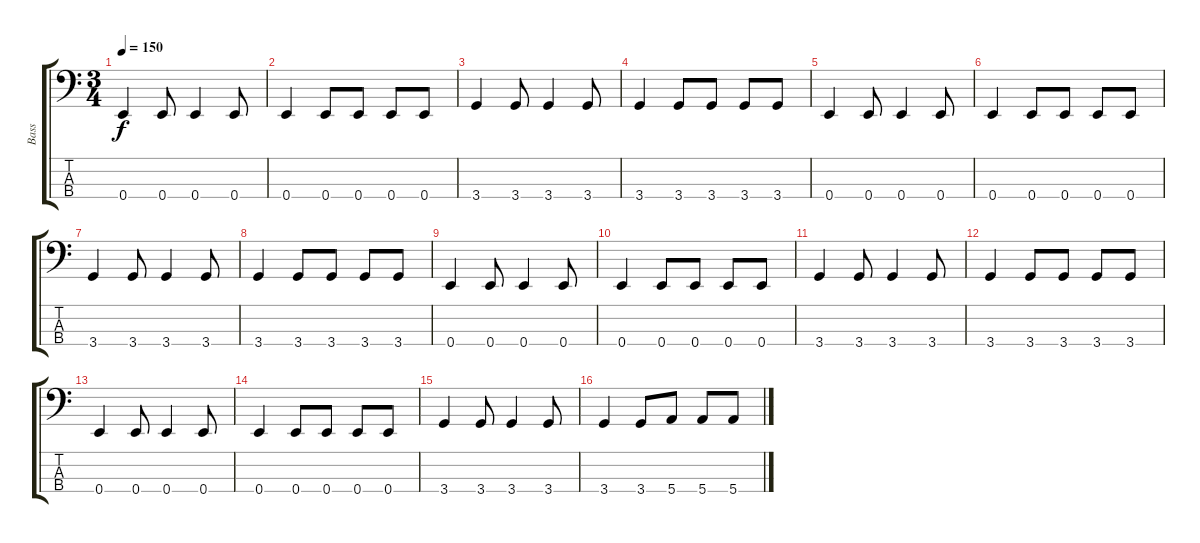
\track ("Bass" "Bass") {instrument electricbasspick}
\staff {score tabs}
\tuning (G2 D2 A1 E1) {hide}
\ts (3 4)
\tempo 150
\clef f4
\ks c
0.4.4{dy f volume 2} 0.4.8 0.4.4 0.4.8 |
0.4.4 0.4.8 0.4.8 0.4.8 0.4.8 |
3.4.4 3.4.8 3.4.4 3.4.8 |
3.4.4 3.4.8 3.4.8 3.4.8 3.4.8 |
0.4.4 0.4.8 0.4.4 0.4.8 |
0.4.4 0.4.8 0.4.8 0.4.8 0.4.8 |
3.4.4 3.4.8 3.4.4 3.4.8 |
3.4.4 3.4.8 3.4.8 3.4.8 3.4.8 |
0.4.4{volume 1} 0.4.8 0.4.4 0.4.8 |
0.4.4 0.4.8 0.4.8 0.4.8 0.4.8 |
3.4.4 3.4.8 3.4.4 3.4.8 |
3.4.4 3.4.8 3.4.8 3.4.8 3.4.8 |
0.4.4 0.4.8 0.4.4 0.4.8 |
0.4.4 0.4.8 0.4.8 0.4.8 0.4.8 |
3.4.4 3.4.8 3.4.4 3.4.8 |
3.4.4 3.4.8 5.4.8 5.4.8 5.4.8
